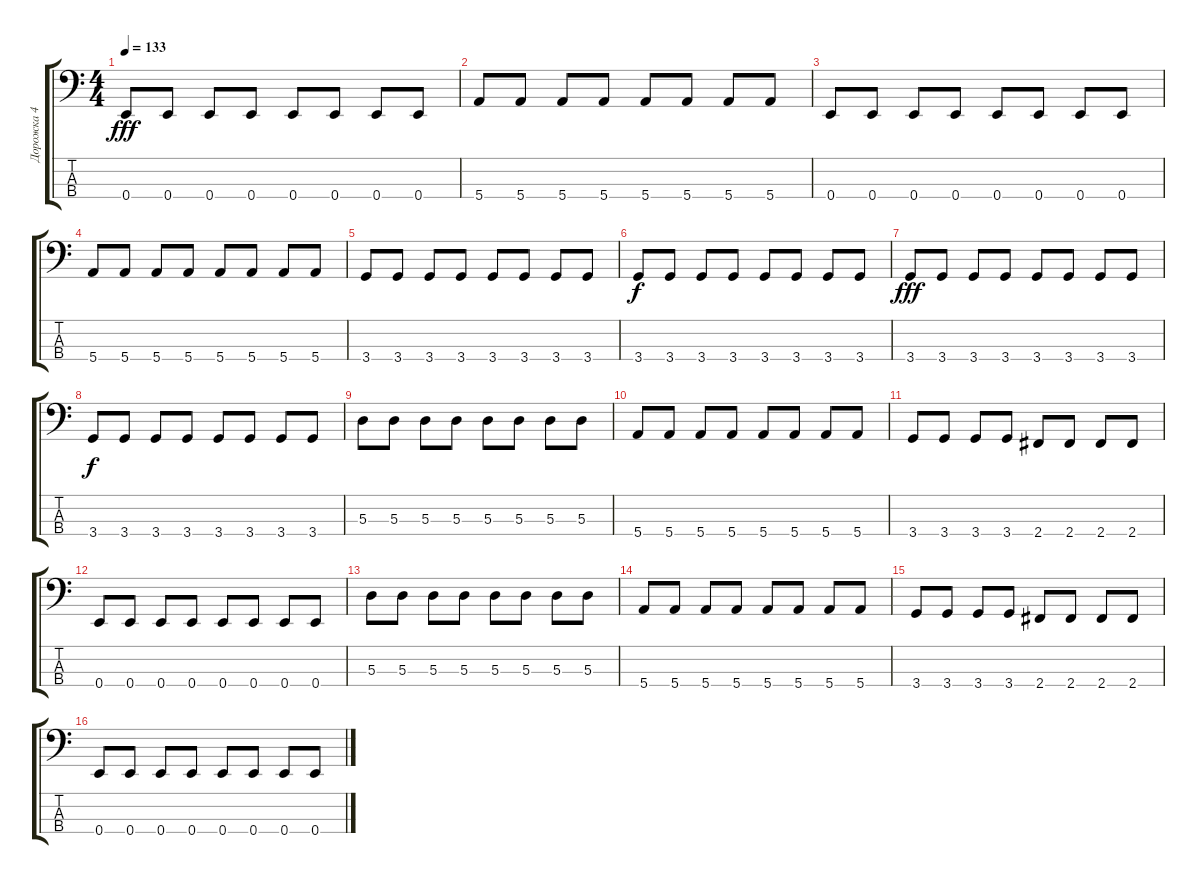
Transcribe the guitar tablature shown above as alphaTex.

\track ("Дорожка 4" "Дорожка 4") {instrument electricbassfinger}
\staff {score tabs}
\tuning (G2 D2 A1 E1) {hide}
\ts (4 4)
\tempo 133
\clef f4
\ks c
0.4.8{dy fff} 0.4.8 0.4.8 0.4.8 0.4.8 0.4.8 0.4.8 0.4.8 |
5.4.8 5.4.8 5.4.8 5.4.8 5.4.8 5.4.8 5.4.8 5.4.8 |
0.4.8 0.4.8 0.4.8 0.4.8 0.4.8 0.4.8 0.4.8 0.4.8 |
5.4.8 5.4.8 5.4.8 5.4.8 5.4.8 5.4.8 5.4.8 5.4.8 |
3.4.8 3.4.8 3.4.8 3.4.8 3.4.8 3.4.8 3.4.8 3.4.8 |
3.4.8{dy f} 3.4.8 3.4.8 3.4.8 3.4.8 3.4.8 3.4.8 3.4.8 |
3.4.8{dy fff} 3.4.8 3.4.8 3.4.8 3.4.8 3.4.8 3.4.8 3.4.8 |
3.4.8{dy f} 3.4.8 3.4.8 3.4.8 3.4.8 3.4.8 3.4.8 3.4.8 |
5.3.8 5.3.8 5.3.8 5.3.8 5.3.8 5.3.8 5.3.8 5.3.8 |
5.4.8 5.4.8 5.4.8 5.4.8 5.4.8 5.4.8 5.4.8 5.4.8 |
3.4.8 3.4.8 3.4.8 3.4.8 2.4.8 2.4.8 2.4.8 2.4.8 |
0.4.8 0.4.8 0.4.8 0.4.8 0.4.8 0.4.8 0.4.8 0.4.8 |
5.3.8 5.3.8 5.3.8 5.3.8 5.3.8 5.3.8 5.3.8 5.3.8 |
5.4.8 5.4.8 5.4.8 5.4.8 5.4.8 5.4.8 5.4.8 5.4.8 |
3.4.8 3.4.8 3.4.8 3.4.8 2.4.8 2.4.8 2.4.8 2.4.8 |
0.4.8 0.4.8 0.4.8 0.4.8 0.4.8 0.4.8 0.4.8 0.4.8
